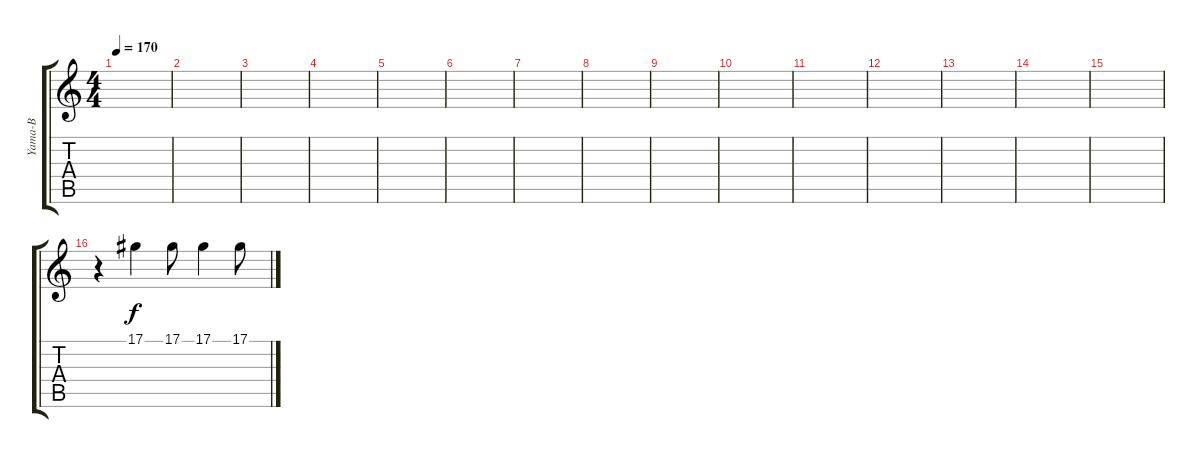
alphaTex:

\track ("Yama-B" "Yama-B") {instrument altosax}
\staff {score tabs}
\tuning (Eb4 Bb3 Gb3 Db3 Ab2 Eb2) {hide}
\ts (4 4)
\tempo 170
\clef g2
\ks c
|
|
|
|
|
|
|
|
|
|
|
|
|
|
|
r.4 17.1.4 17.1.8 17.1.4 17.1.8
